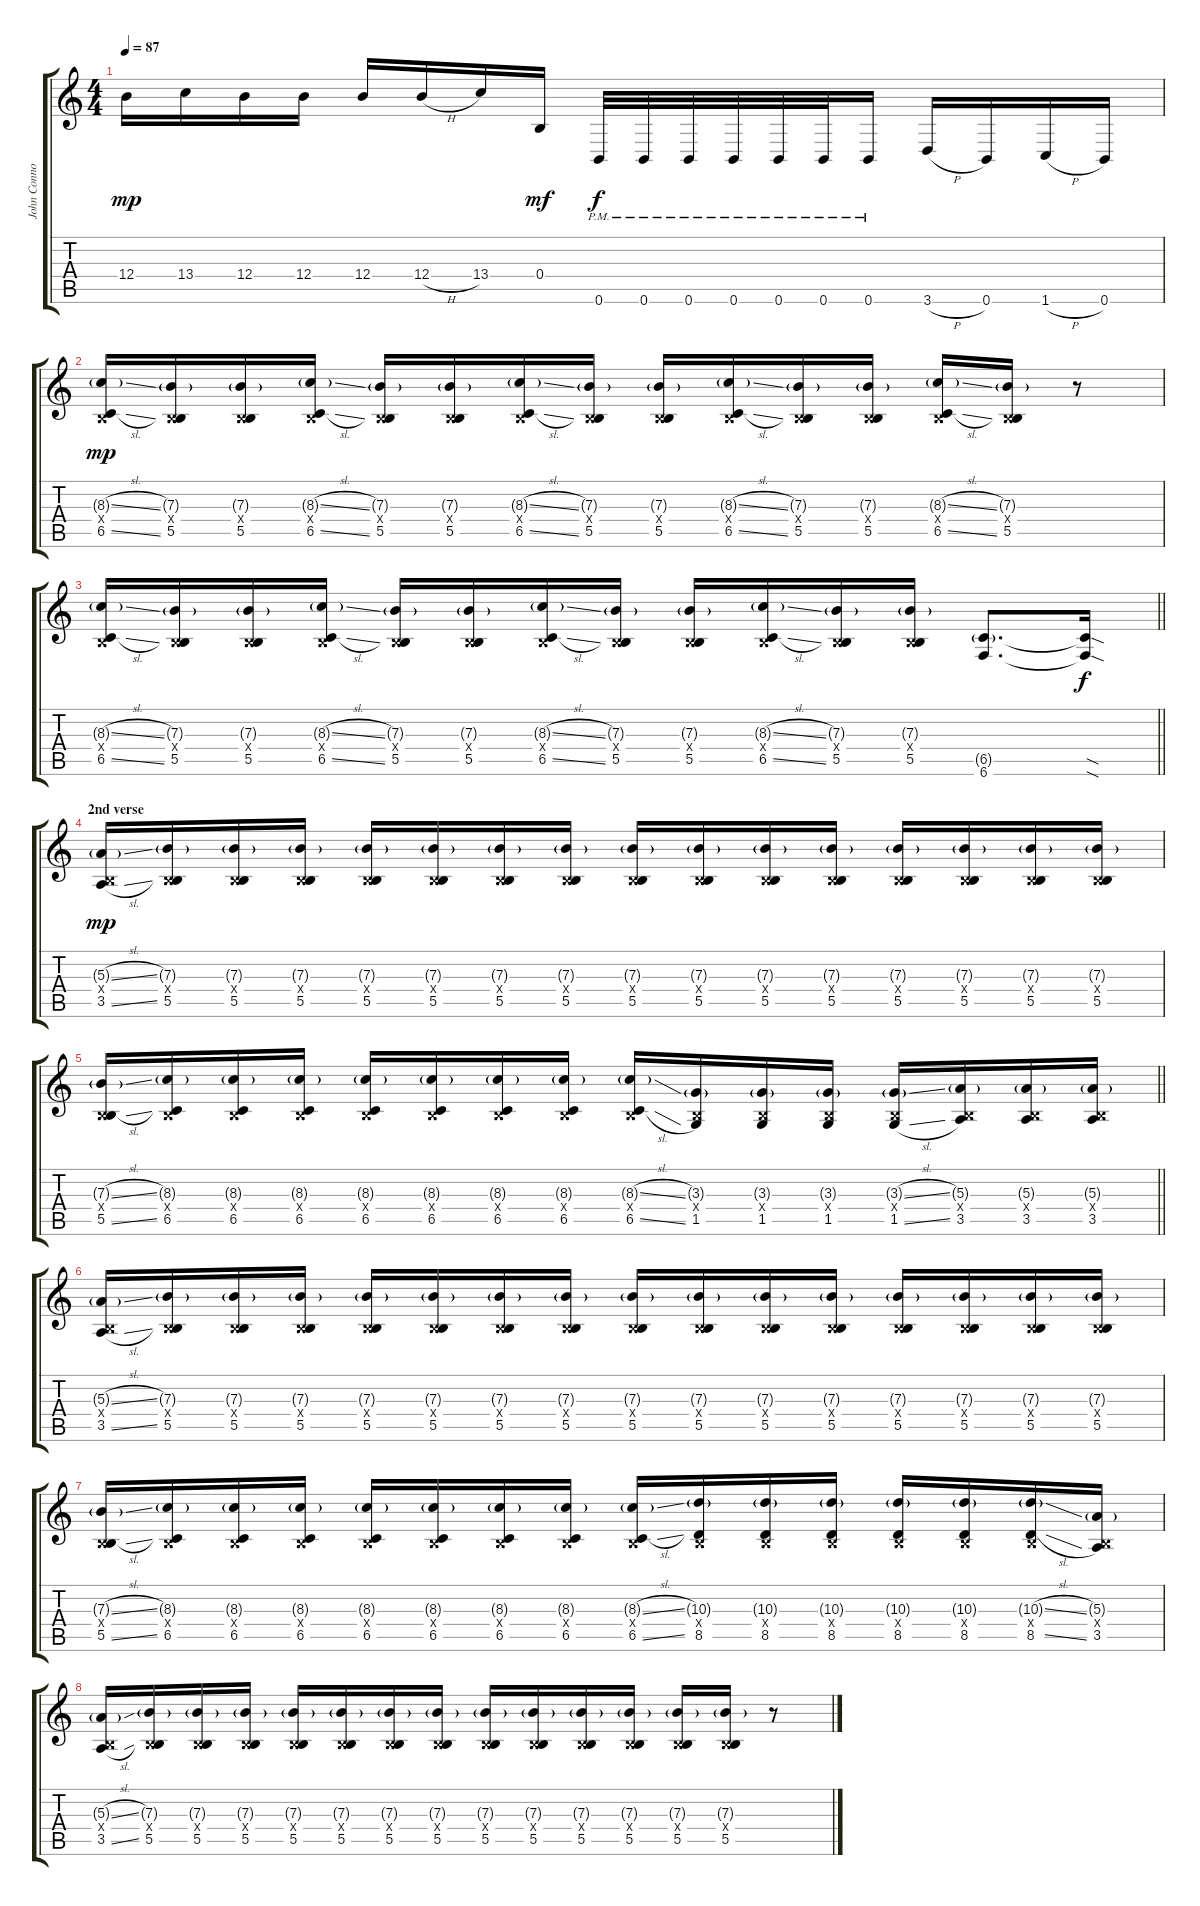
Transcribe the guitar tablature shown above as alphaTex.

\track ("John Connolly" "John Conno") {instrument distortionguitar}
\staff {score tabs}
\tuning (B3 A3 E3 B2 Gb2 B1) {hide}
\ts (4 4)
\tempo 87
\clef g2
\ks c
12.4.16{dy mp} 13.4.16 12.4.16 12.4.16 12.4.16 12.4{h}.16 13.4.16 0.4.16{dy mf} 0.6{pm}.32{dy f} 0.6{pm}.32 0.6{pm}.32 0.6{pm}.32 0.6{pm}.32 0.6{pm}.32 0.6{pm}.16 3.6{h}.16 0.6.16 1.6{h}.16 0.6.16 |
(8.3{sl g} 0.4{x} 6.5{sl}).16{dy mp} (7.3{g} 0.4{x} 5.5).16 (7.3{g} 0.4{x} 5.5).16 (8.3{sl g} 0.4{x} 6.5{sl}).16 (7.3{g} 0.4{x} 5.5).16 (7.3{g} 0.4{x} 5.5).16 (8.3{sl g} 0.4{x} 6.5{sl}).16 (7.3{g} 0.4{x} 5.5).16 (7.3{g} 0.4{x} 5.5).16 (8.3{sl g} 0.4{x} 6.5{sl}).16 (7.3{g} 0.4{x} 5.5).16 (7.3{g} 0.4{x} 5.5).16 (8.3{sl g} 0.4{x} 6.5{sl}).16 (7.3{g} 0.4{x} 5.5).16 r.8 |
\barLineRight lightlight
(8.3{sl g} 0.4{x} 6.5{sl}).16 (7.3{g} 0.4{x} 5.5).16 (7.3{g} 0.4{x} 5.5).16 (8.3{sl g} 0.4{x} 6.5{sl}).16 (7.3{g} 0.4{x} 5.5).16 (7.3{g} 0.4{x} 5.5).16 (8.3{sl g} 0.4{x} 6.5{sl}).16 (7.3{g} 0.4{x} 5.5).16 (7.3{g} 0.4{x} 5.5).16 (8.3{sl g} 0.4{x} 6.5{sl}).16 (7.3{g} 0.4{x} 5.5).16 (7.3{g} 0.4{x} 5.5).16 (6.5{g} 6.6).8{d} (6.5{sod t} 6.6{sod t}).16{dy f} |
\section ("" "2nd verse")
(5.3{sl g} 0.4{x} 3.5{sl}).16{dy mp} (7.3{g} 0.4{x} 5.5).16 (7.3{g} 0.4{x} 5.5).16 (7.3{g} 0.4{x} 5.5).16 (7.3{g} 0.4{x} 5.5).16 (7.3{g} 0.4{x} 5.5).16 (7.3{g} 0.4{x} 5.5).16 (7.3{g} 0.4{x} 5.5).16 (7.3{g} 0.4{x} 5.5).16 (7.3{g} 0.4{x} 5.5).16 (7.3{g} 0.4{x} 5.5).16 (7.3{g} 0.4{x} 5.5).16 (7.3{g} 0.4{x} 5.5).16 (7.3{g} 0.4{x} 5.5).16 (7.3{g} 0.4{x} 5.5).16 (7.3{g} 0.4{x} 5.5).16 |
\barLineRight lightlight
(7.3{sl g} 0.4{x} 5.5{sl}).16 (8.3{g} 0.4{x} 6.5).16 (8.3{g} 0.4{x} 6.5).16 (8.3{g} 0.4{x} 6.5).16 (8.3{g} 0.4{x} 6.5).16 (8.3{g} 0.4{x} 6.5).16 (8.3{g} 0.4{x} 6.5).16 (8.3{g} 0.4{x} 6.5).16 (8.3{sl g} 0.4{x} 6.5{sl}).16 (3.3{g} 0.4{x} 1.5).16 (3.3{g} 0.4{x} 1.5).16 (3.3{g} 0.4{x} 1.5).16 (3.3{sl g} 0.4{x} 1.5{sl}).16 (5.3{g} 0.4{x} 3.5).16 (5.3{g} 0.4{x} 3.5).16 (5.3{g} 0.4{x} 3.5).16 |
(5.3{sl g} 0.4{x} 3.5{sl}).16 (7.3{g} 0.4{x} 5.5).16 (7.3{g} 0.4{x} 5.5).16 (7.3{g} 0.4{x} 5.5).16 (7.3{g} 0.4{x} 5.5).16 (7.3{g} 0.4{x} 5.5).16 (7.3{g} 0.4{x} 5.5).16 (7.3{g} 0.4{x} 5.5).16 (7.3{g} 0.4{x} 5.5).16 (7.3{g} 0.4{x} 5.5).16 (7.3{g} 0.4{x} 5.5).16 (7.3{g} 0.4{x} 5.5).16 (7.3{g} 0.4{x} 5.5).16 (7.3{g} 0.4{x} 5.5).16 (7.3{g} 0.4{x} 5.5).16 (7.3{g} 0.4{x} 5.5).16 |
(7.3{sl g} 0.4{x} 5.5{sl}).16 (8.3{g} 0.4{x} 6.5).16 (8.3{g} 0.4{x} 6.5).16 (8.3{g} 0.4{x} 6.5).16 (8.3{g} 0.4{x} 6.5).16 (8.3{g} 0.4{x} 6.5).16 (8.3{g} 0.4{x} 6.5).16 (8.3{g} 0.4{x} 6.5).16 (8.3{sl g} 0.4{x} 6.5{sl}).16 (10.3{g} 0.4{x} 8.5).16 (10.3{g} 0.4{x} 8.5).16 (10.3{g} 0.4{x} 8.5).16 (10.3{g} 0.4{x} 8.5).16 (10.3{g} 0.4{x} 8.5).16 (10.3{sl g} 0.4{x} 8.5{sl}).16 (5.3{g} 0.4{x} 3.5).16 |
(5.3{sl g} 0.4{x} 3.5{sl}).16 (7.3{g} 0.4{x} 5.5).16 (7.3{g} 0.4{x} 5.5).16 (7.3{g} 0.4{x} 5.5).16 (7.3{g} 0.4{x} 5.5).16 (7.3{g} 0.4{x} 5.5).16 (7.3{g} 0.4{x} 5.5).16 (7.3{g} 0.4{x} 5.5).16 (7.3{g} 0.4{x} 5.5).16 (7.3{g} 0.4{x} 5.5).16 (7.3{g} 0.4{x} 5.5).16 (7.3{g} 0.4{x} 5.5).16 (7.3{g} 0.4{x} 5.5).16 (7.3{g} 0.4{x} 5.5).16 r.8
